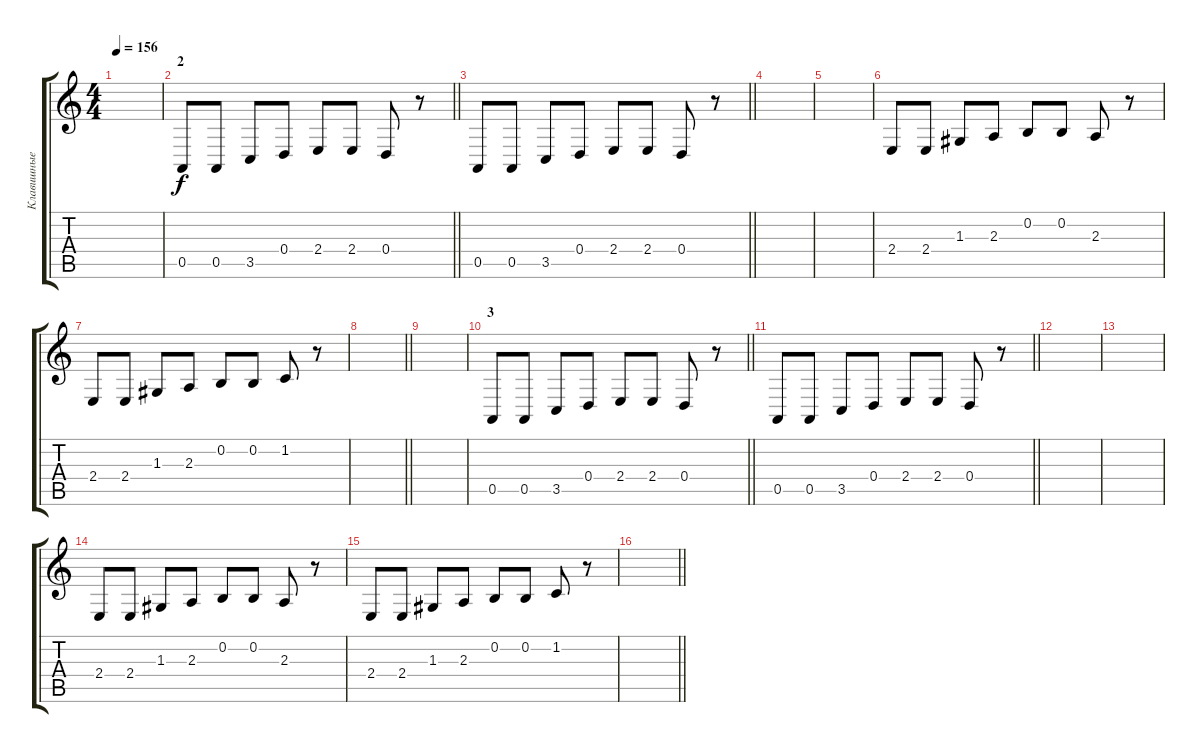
\track ("Клавишные" "Клавишные") {instrument marimba}
\staff {score tabs}
\tuning (E4 B3 G3 D3 A2 E2) {hide}
\ts (4 4)
\tempo 156
\clef g2
\ks c
|
\section ("" "2")
\barLineRight lightlight
0.5.8{volume 10 instrument marimba} 0.5.8 3.5.8 0.4.8 2.4.8 2.4.8 0.4.8 r.8 |
\barLineRight lightlight
0.5.8 0.5.8 3.5.8 0.4.8 2.4.8 2.4.8 0.4.8 r.8 |
|
|
2.4.8 2.4.8 1.3.8 2.3.8 0.2.8 0.2.8 2.3.8 r.8 |
2.4.8 2.4.8 1.3.8 2.3.8 0.2.8 0.2.8 1.2.8 r.8 |
\barLineRight lightlight
|
|
\section ("" "3")
\barLineRight lightlight
0.5.8 0.5.8 3.5.8 0.4.8 2.4.8 2.4.8 0.4.8 r.8 |
\barLineRight lightlight
0.5.8 0.5.8 3.5.8 0.4.8 2.4.8 2.4.8 0.4.8 r.8 |
|
|
2.4.8 2.4.8 1.3.8 2.3.8 0.2.8 0.2.8 2.3.8 r.8 |
2.4.8 2.4.8 1.3.8 2.3.8 0.2.8 0.2.8 1.2.8 r.8 |
\barLineRight lightlight
